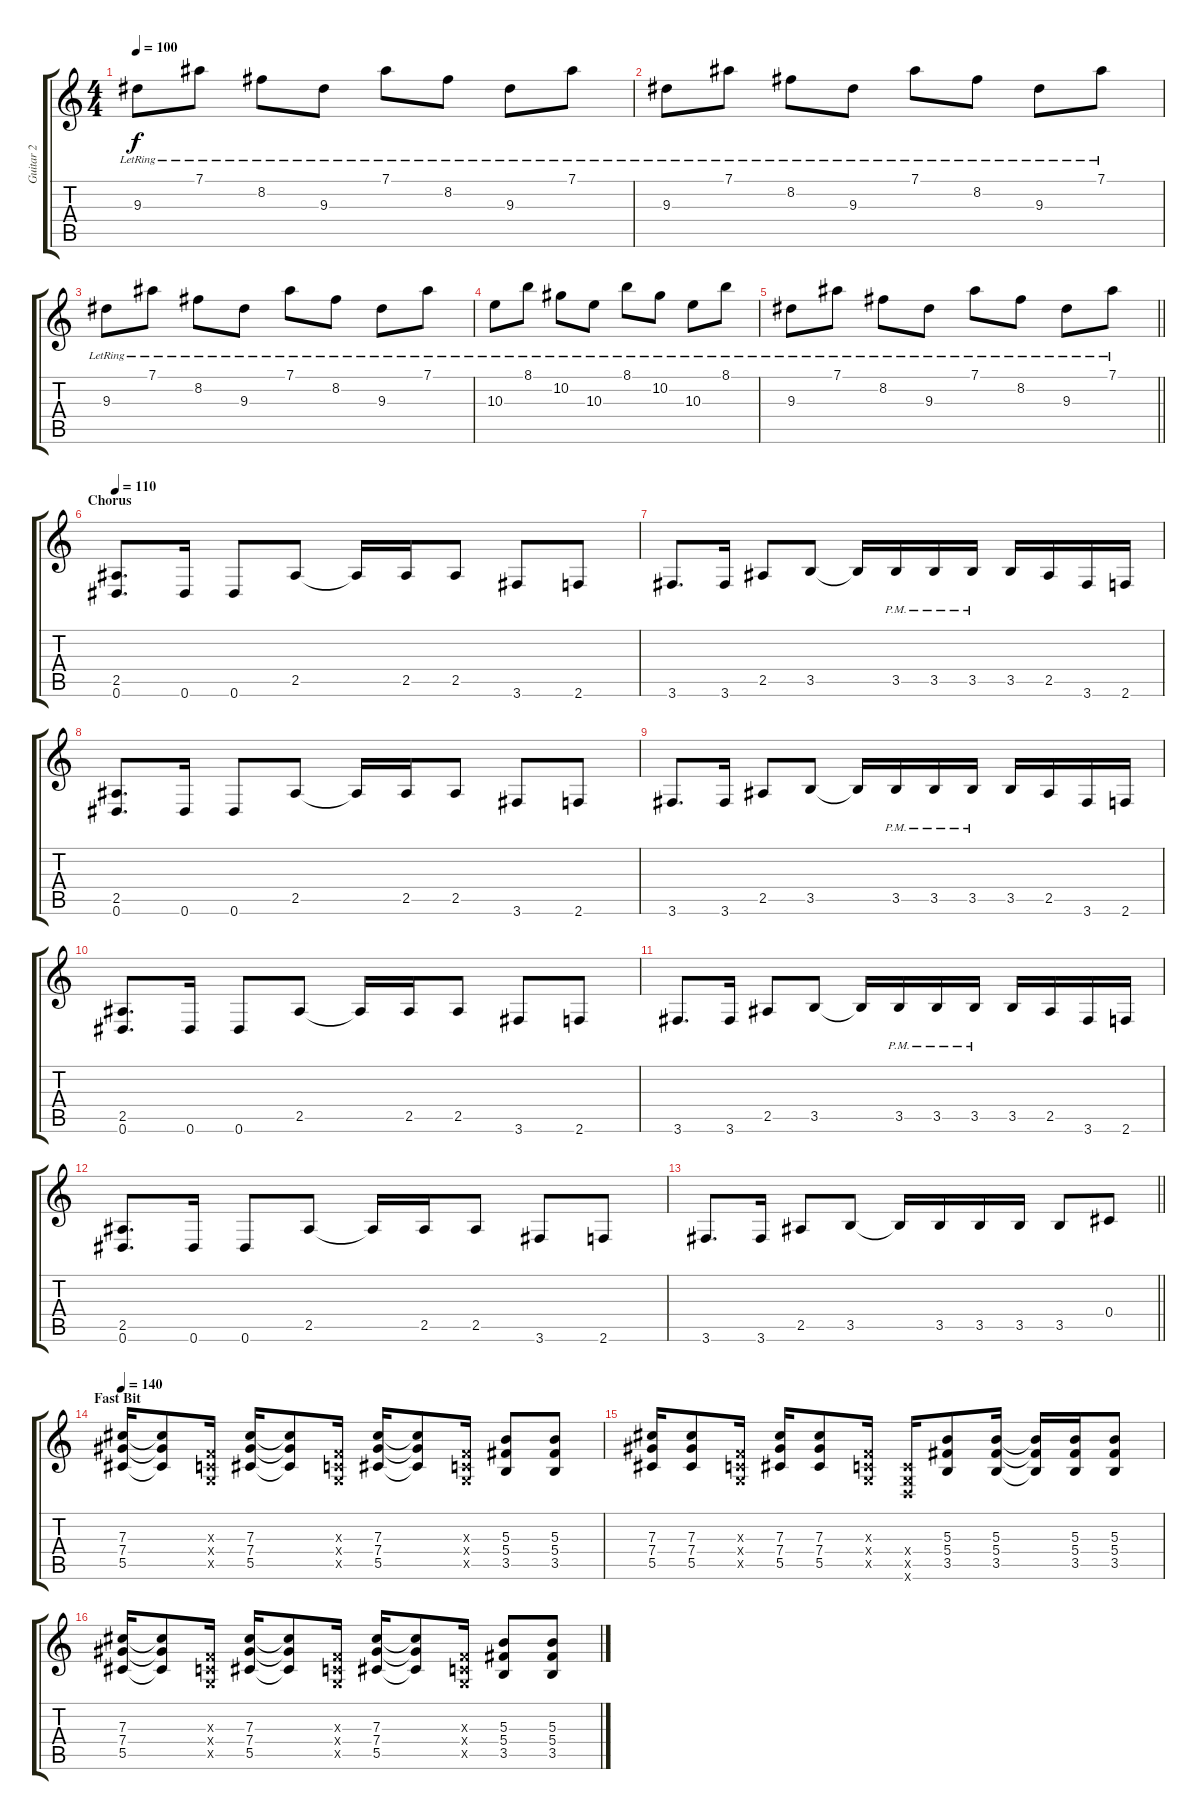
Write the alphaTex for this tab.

\track ("Guitar 2" "Guitar 2") {instrument distortionguitar}
\staff {score tabs}
\tuning (Eb4 Bb3 Gb3 Db3 Ab2 Eb2) {hide}
\ts (4 4)
\tempo 100
\clef g2
\ks c
9.3{lr}.8{dy f} 7.1{lr}.8 8.2{lr}.8 9.3{lr}.8 7.1{lr}.8 8.2{lr}.8 9.3{lr}.8 7.1{lr}.8 |
9.3{lr}.8 7.1{lr}.8 8.2{lr}.8 9.3{lr}.8 7.1{lr}.8 8.2{lr}.8 9.3{lr}.8 7.1{lr}.8 |
9.3{lr}.8 7.1{lr}.8 8.2{lr}.8 9.3{lr}.8 7.1{lr}.8 8.2{lr}.8 9.3{lr}.8 7.1{lr}.8 |
10.3{lr}.8 8.1{lr}.8 10.2{lr}.8 10.3{lr}.8 8.1{lr}.8 10.2{lr}.8 10.3{lr}.8 8.1{lr}.8 |
\barLineRight lightlight
9.3{lr}.8 7.1{lr}.8 8.2{lr}.8 9.3{lr}.8 7.1{lr}.8 8.2{lr}.8 9.3{lr}.8 7.1{lr}.8 |
\section ("" "Chorus")
\tempo 110
(2.5 0.6).8{d instrument distortionguitar} 0.6.16 0.6.8 2.5.8 2.5{t}.16 2.5.16 2.5.8 3.6.8 2.6.8 |
3.6.8{d} 3.6.16 2.5.8 3.5.8 3.5{t}.16 3.5{pm}.16 3.5{pm}.16 3.5{pm}.16 3.5.16 2.5.16 3.6.16 2.6.16 |
(2.5 0.6).8{d instrument distortionguitar} 0.6.16 0.6.8 2.5.8 2.5{t}.16 2.5.16 2.5.8 3.6.8 2.6.8 |
3.6.8{d} 3.6.16 2.5.8 3.5.8 3.5{t}.16 3.5{pm}.16 3.5{pm}.16 3.5{pm}.16 3.5.16 2.5.16 3.6.16 2.6.16 |
(2.5 0.6).8{d instrument distortionguitar} 0.6.16 0.6.8 2.5.8 2.5{t}.16 2.5.16 2.5.8 3.6.8 2.6.8 |
3.6.8{d} 3.6.16 2.5.8 3.5.8 3.5{t}.16 3.5{pm}.16 3.5{pm}.16 3.5{pm}.16 3.5.16 2.5.16 3.6.16 2.6.16 |
(2.5 0.6).8{d} 0.6.16 0.6.8 2.5.8 2.5{t}.16 2.5.16 2.5.8 3.6.8 2.6.8 |
\barLineRight lightlight
3.6.8{d} 3.6.16 2.5.8 3.5.8 3.5{t}.16 3.5.16 3.5.16 3.5.16 3.5.8 0.4.8 |
\section ("" "Fast Bit")
\tempo 140
(7.3 7.4 5.5).16 (7.3{t} 7.4{t} 5.5{t}).8 (-1.3{x} -1.4{x} -1.5{x}).16 (7.3 7.4 5.5).16 (7.3{t} 7.4{t} 5.5{t}).8 (-1.3{x} -1.4{x} -1.5{x}).16 (7.3 7.4 5.5).16 (7.3{t} 7.4{t} 5.5{t}).8 (-1.3{x} -1.4{x} -1.5{x}).16 (5.3 5.4 3.5).8 (5.3 5.4 3.5).8 |
(7.3 7.4 5.5).16 (7.3 7.4 5.5).8 (-1.3{x} -1.4{x} -1.5{x}).16 (7.3 7.4 5.5).16 (7.3 7.4 5.5).8 (-1.3{x} -1.4{x} -1.5{x}).16 (-1.4{x} -1.5{x} -1.6{x}).16 (5.3 5.4 3.5).8 (5.3 5.4 3.5).16 (5.3{t} 5.4{t} 3.5{t}).16 (5.3 5.4 3.5).16 (5.3 5.4 3.5).8 |
(7.3 7.4 5.5).16 (7.3{t} 7.4{t} 5.5{t}).8 (-1.3{x} -1.4{x} -1.5{x}).16 (7.3 7.4 5.5).16 (7.3{t} 7.4{t} 5.5{t}).8 (-1.3{x} -1.4{x} -1.5{x}).16 (7.3 7.4 5.5).16 (7.3{t} 7.4{t} 5.5{t}).8 (-1.3{x} -1.4{x} -1.5{x}).16 (5.3 5.4 3.5).8 (5.3 5.4 3.5).8
